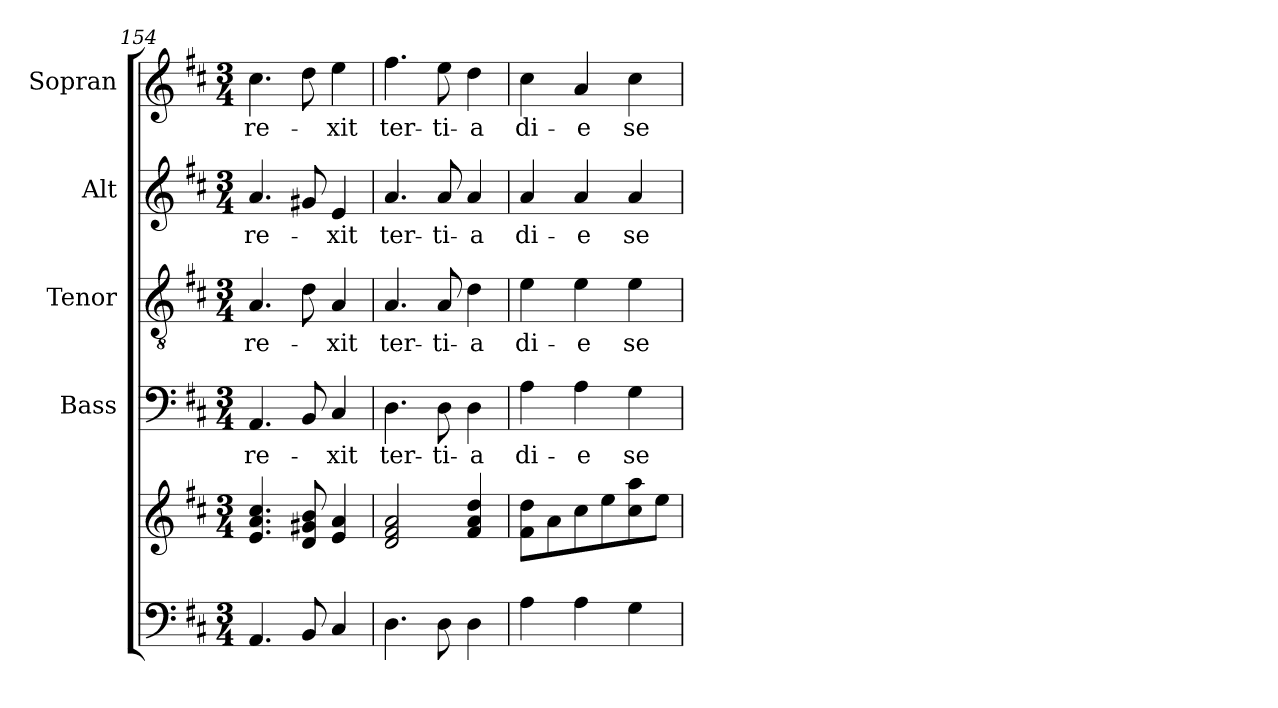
**kern	**kern	**kern	**text	**kern	**text	**kern	**text	**kern	**text
*part5	*part5	*part4	*part4	*part3	*part3	*part2	*part2	*part1	*part1
*staff6	*staff5	*staff4	*staff4	*staff3	*staff3	*staff2	*staff2	*staff1	*staff1
*	*	*I"Bass	*	*I"Tenor	*	*I"Alt	*	*I"Sopran	*
*	*	*I'B.	*	*I'T.	*	*I'A.	*	*I'S.	*
*clefF4	*clefG2	*clefF4	*	*clefGv2	*	*clefG2	*	*clefG2	*
*k[f#c#]	*k[f#c#]	*k[f#c#]	*	*k[f#c#]	*	*k[f#c#]	*	*k[f#c#]	*
*D:	*D:	*D:	*	*D:	*	*D:	*	*D:	*
*M3/4	*M3/4	*M3/4	*	*M3/4	*	*M3/4	*	*M3/4	*
=154	=154	=154	=154	=154	=154	=154	=154	=154	=154
!	!	!	!LO:LY:b	!	!LO:LY:b	!	!LO:LY:b	!	!LO:LY:b
4.AA/	4.e/ 4.a/ 4.cc#/	4.AA/	-re-	4.A/	-re-	4.a/	-re-	4.cc#\	-re-
8BB/	8d/ 8g#X/ 8b/	8BB/	.	8d\	.	8g#X/	.	8dd\	.
!	!	!	!LO:LY:b	!	!LO:LY:b	!	!LO:LY:b	!	!LO:LY:b
4C#/	4e/ 4a/	4C#/	-xit	4A/	-xit	4e/	-xit	4ee\	-xit
=155	=155	=155	=155	=155	=155	=155	=155	=155	=155
!	!	!	!LO:LY:b	!	!LO:LY:b	!	!LO:LY:b	!	!LO:LY:b
4.D\	2d/ 2f#/ 2a/	4.D\	ter-	4.A/	ter-	4.a/	ter-	4.ff#\	ter-
!	!	!	!LO:LY:b	!	!LO:LY:b	!	!LO:LY:b	!	!LO:LY:b
8D\	.	8D\	-ti-	8A/	-ti-	8a/	-ti-	8ee\	-ti-
!	!	!	!LO:LY:b	!	!LO:LY:b	!	!LO:LY:b	!	!LO:LY:b
4D\	4f#/ 4a/ 4dd/	4D\	-a	4d\	-a	4a/	-a	4dd\	-a
=156	=156	=156	=156	=156	=156	=156	=156	=156	=156
!	!	!	!LO:LY:b	!	!LO:LY:b	!	!LO:LY:b	!	!LO:LY:b
4A\	8f#\ 8dd\L	4A\	di-	4e\	di-	4a/	di-	4cc#\	di-
.	8a\	.	.	.	.	.	.	.	.
!	!	!	!LO:LY:b	!	!LO:LY:b	!	!LO:LY:b	!	!LO:LY:b
4A\	8cc#\	4A\	-e	4e\	-e	4a/	-e	4a/	-e
.	8ee\	.	.	.	.	.	.	.	.
!	!	!	!LO:LY:b	!	!LO:LY:b	!	!LO:LY:b	!	!LO:LY:b
4G\	8cc#\ 8aa\	4G\	se-	4e\	se-	4a/	se-	4cc#\	se-
.	8ee\J	.	.	.	.	.	.	.	.
=	=	=	=	=	=	=	=	=	=
*-	*-	*-	*-	*-	*-	*-	*-	*-	*-
